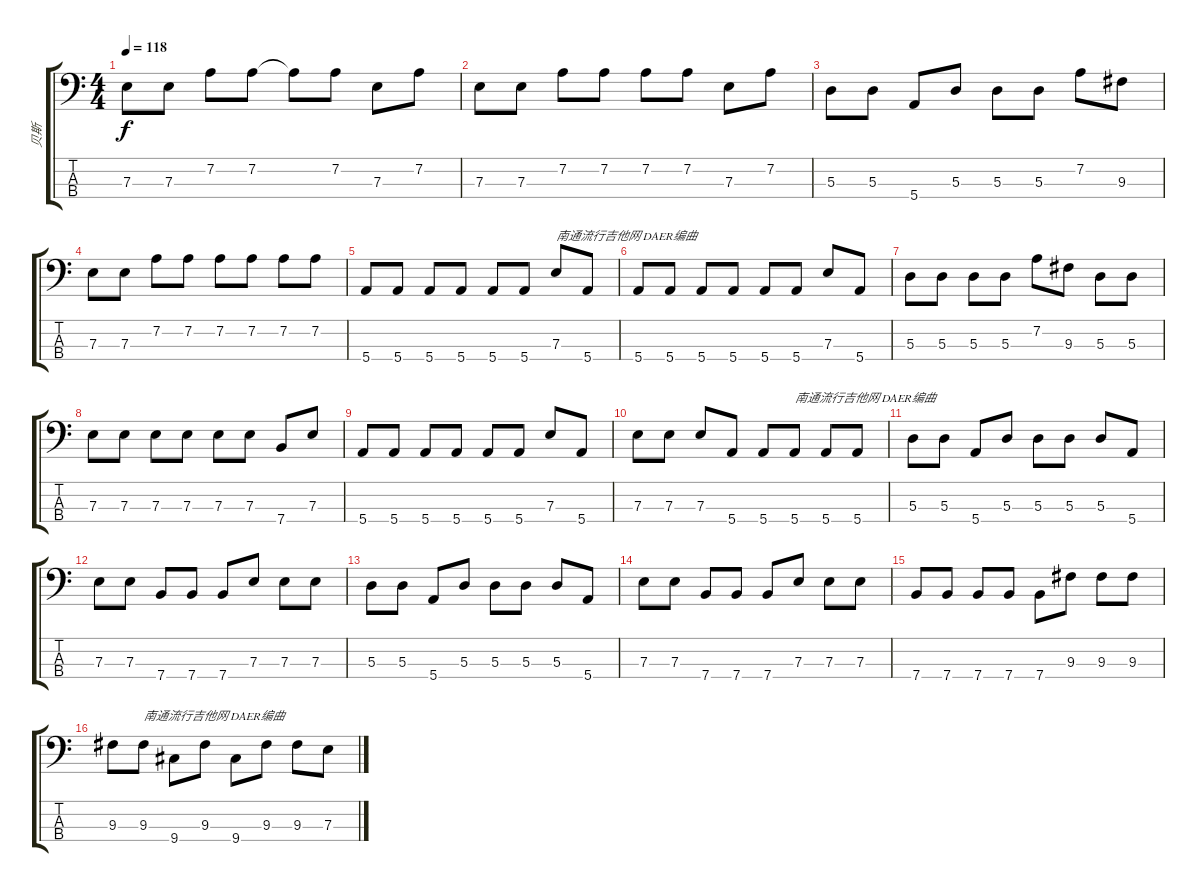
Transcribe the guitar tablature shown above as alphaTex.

\track ("贝斯" "贝斯") {instrument fretlessbass}
\staff {score tabs}
\tuning (G2 D2 A1 E1) {hide}
\ts (4 4)
\tempo 118
\clef f4
\ks c
7.3.8{dy f} 7.3.8 7.2.8 7.2.8 7.2{t}.8 7.2.8 7.3.8 7.2.8 |
7.3.8 7.3.8 7.2.8 7.2.8 7.2.8 7.2.8 7.3.8 7.2.8 |
5.3.8 5.3.8 5.4.8 5.3.8 5.3.8 5.3.8 7.2.8 9.3.8 |
7.3.8 7.3.8 7.2.8 7.2.8 7.2.8 7.2.8 7.2.8 7.2.8 |
5.4.8 5.4.8 5.4.8 5.4.8 5.4.8 5.4.8 7.3.8{txt "南通流行吉他网 DAER编曲"} 5.4.8 |
5.4.8 5.4.8 5.4.8 5.4.8 5.4.8 5.4.8 7.3.8 5.4.8 |
5.3.8 5.3.8 5.3.8 5.3.8 7.2.8 9.3.8 5.3.8 5.3.8 |
7.3.8 7.3.8 7.3.8 7.3.8 7.3.8 7.3.8 7.4.8 7.3.8 |
5.4.8 5.4.8 5.4.8 5.4.8 5.4.8 5.4.8 7.3.8 5.4.8 |
7.3.8 7.3.8 7.3.8 5.4.8 5.4.8 5.4.8{txt "南通流行吉他网 DAER编曲"} 5.4.8 5.4.8 |
5.3.8 5.3.8 5.4.8 5.3.8 5.3.8 5.3.8 5.3.8 5.4.8 |
7.3.8 7.3.8 7.4.8 7.4.8 7.4.8 7.3.8 7.3.8 7.3.8 |
5.3.8 5.3.8 5.4.8 5.3.8 5.3.8 5.3.8 5.3.8 5.4.8 |
7.3.8 7.3.8 7.4.8 7.4.8 7.4.8 7.3.8 7.3.8 7.3.8 |
7.4.8 7.4.8 7.4.8 7.4.8 7.4.8 9.3.8 9.3.8 9.3.8 |
9.3.8 9.3.8{txt "南通流行吉他网 DAER编曲"} 9.4.8 9.3.8 9.4.8 9.3.8 9.3.8 7.3.8
